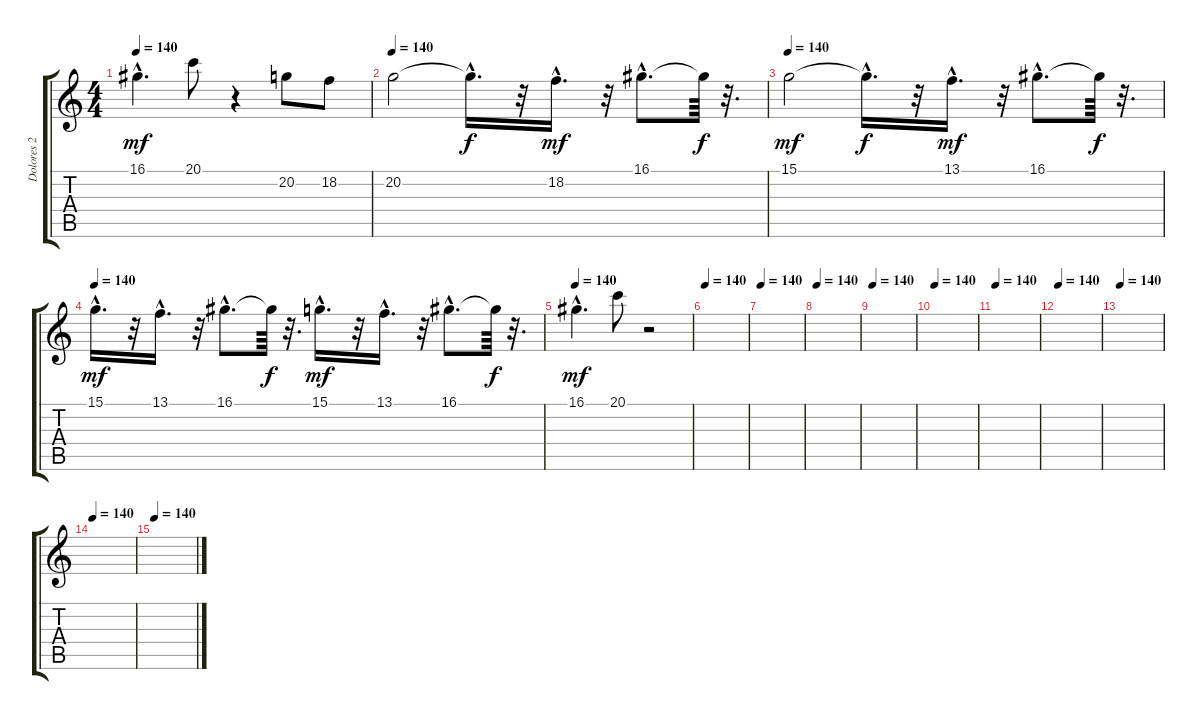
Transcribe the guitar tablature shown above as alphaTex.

\track ("Dolores 2" "Dolores 2") {instrument pad3polysynth}
\staff {score tabs}
\tuning (E4 B3 G3 D3 A2 E2) {hide}
\ts (4 4)
\tempo 140
\clef g2
\ks c
16.1{hac}.4{d dy mf} 20.1.8 r.4 20.2.8 18.2.8 |
\tempo 140
20.2.2 20.2{hac t}.16{d dy f} r.32 18.2{hac}.16{d dy mf} r.32 16.1{hac}.8{d} 16.1{t}.64{dy f} r.32{d} |
\tempo 140
15.1.2{dy mf} 15.1{hac t}.16{d dy f} r.32 13.1{hac}.16{d dy mf} r.32 16.1{hac}.8{d} 16.1{t}.64{dy f} r.32{d} |
\tempo 140
15.1{hac}.16{d dy mf} r.32 13.1{hac}.16{d} r.32 16.1{hac}.8{d} 16.1{t}.64{dy f} r.32{d} 15.1{hac}.16{d dy mf} r.32 13.1{hac}.16{d} r.32 16.1{hac}.8{d} 16.1{t}.64{dy f} r.32{d} |
\tempo 140
16.1{hac}.4{d dy mf} 20.1.8 r.2 |
\tempo 140
|
\tempo 140
|
\tempo 140
|
\tempo 140
|
\tempo 140
|
\tempo 140
|
\tempo 140
|
\tempo 140
|
\tempo 140
|
\tempo 140
